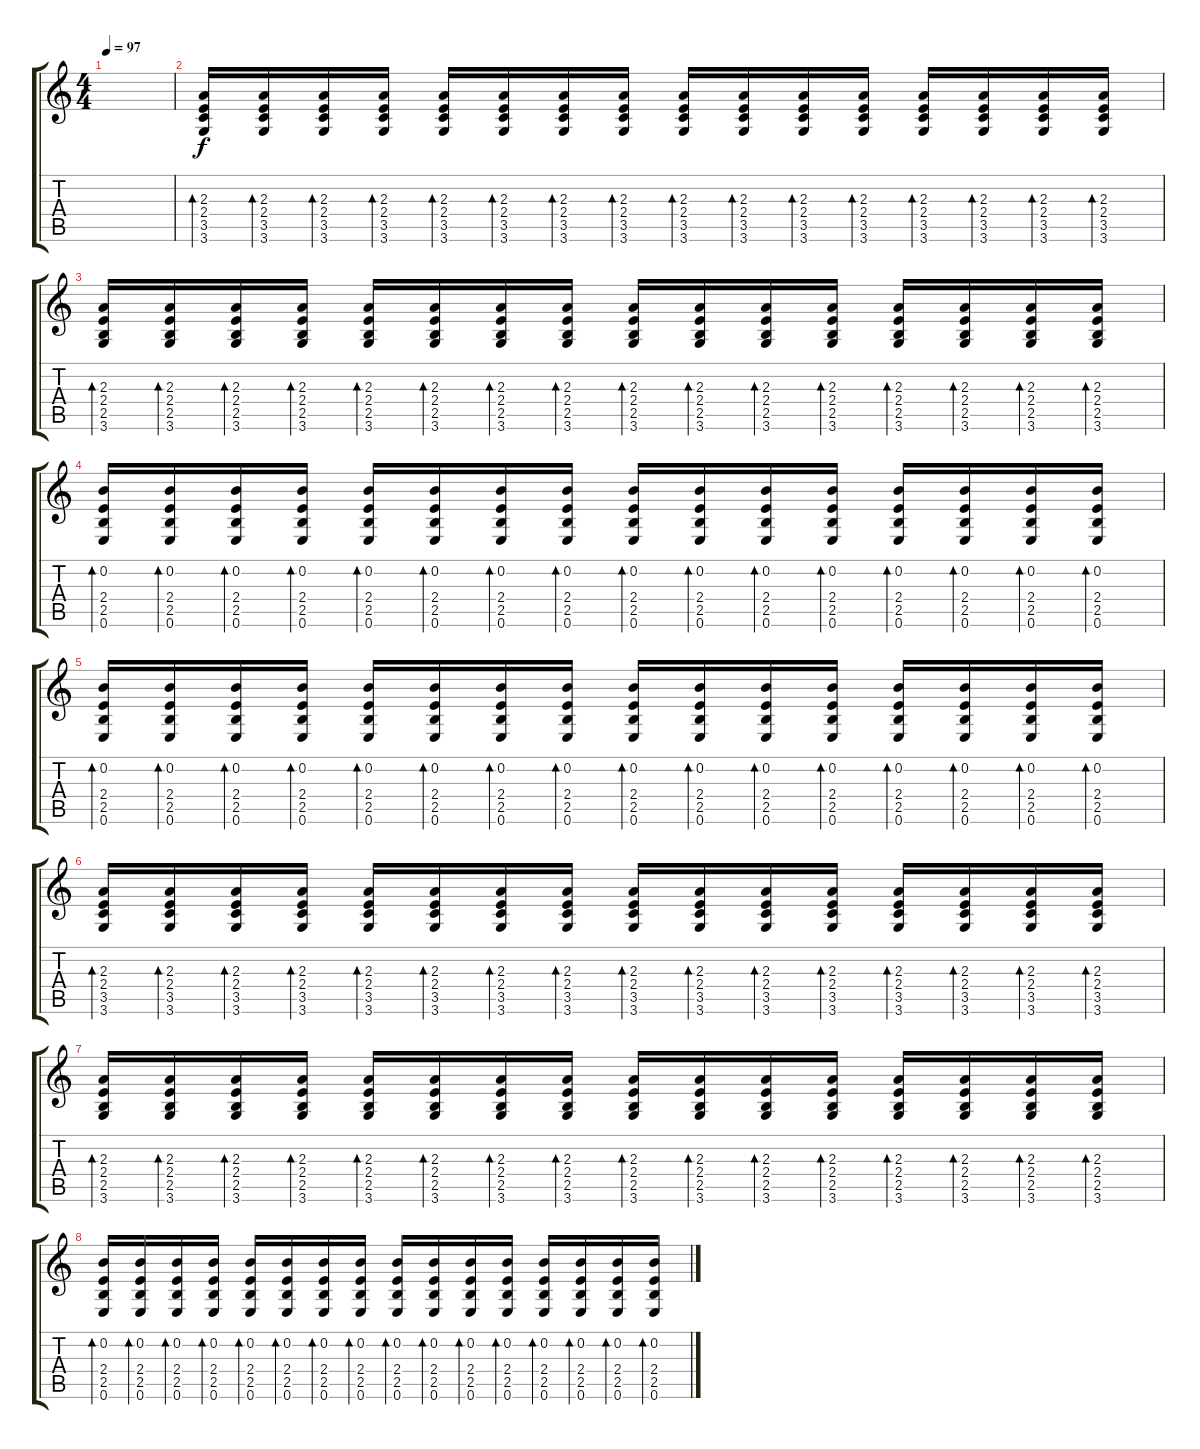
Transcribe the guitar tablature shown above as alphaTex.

\track "" {instrument electricguitarclean}
\staff {score tabs}
\tuning (E4 B3 G3 D3 A2 E2) {hide}
\ts (4 4)
\section ("" "")
\tempo 97
\clef g2
\ks c
|
\section ("" "")
(2.3 2.4 3.5 3.6).16{bd 30} (2.3 2.4 3.5 3.6).16{bd 30} (2.3 2.4 3.5 3.6).16{bd 30} (2.3 2.4 3.5 3.6).16{bd 30} (2.3 2.4 3.5 3.6).16{bd 30} (2.3 2.4 3.5 3.6).16{bd 30} (2.3 2.4 3.5 3.6).16{bd 30} (2.3 2.4 3.5 3.6).16{bd 30} (2.3 2.4 3.5 3.6).16{bd 30} (2.3 2.4 3.5 3.6).16{bd 30} (2.3 2.4 3.5 3.6).16{bd 30} (2.3 2.4 3.5 3.6).16{bd 30} (2.3 2.4 3.5 3.6).16{bd 30} (2.3 2.4 3.5 3.6).16{bd 30} (2.3 2.4 3.5 3.6).16{bd 30} (2.3 2.4 3.5 3.6).16{bd 30} |
(2.3 2.4 2.5 3.6).16{bd 30} (2.3 2.4 2.5 3.6).16{bd 30} (2.3 2.4 2.5 3.6).16{bd 30} (2.3 2.4 2.5 3.6).16{bd 30} (2.3 2.4 2.5 3.6).16{bd 30} (2.3 2.4 2.5 3.6).16{bd 30} (2.3 2.4 2.5 3.6).16{bd 30} (2.3 2.4 2.5 3.6).16{bd 30} (2.3 2.4 2.5 3.6).16{bd 30} (2.3 2.4 2.5 3.6).16{bd 30} (2.3 2.4 2.5 3.6).16{bd 30} (2.3 2.4 2.5 3.6).16{bd 30} (2.3 2.4 2.5 3.6).16{bd 30} (2.3 2.4 2.5 3.6).16{bd 30} (2.3 2.4 2.5 3.6).16{bd 30} (2.3 2.4 2.5 3.6).16{bd 30} |
(0.2 2.4 2.5 0.6).16{bd 30} (0.2 2.4 2.5 0.6).16{bd 30} (0.2 2.4 2.5 0.6).16{bd 30} (0.2 2.4 2.5 0.6).16{bd 30} (0.2 2.4 2.5 0.6).16{bd 30} (0.2 2.4 2.5 0.6).16{bd 30} (0.2 2.4 2.5 0.6).16{bd 30} (0.2 2.4 2.5 0.6).16{bd 30} (0.2 2.4 2.5 0.6).16{bd 30} (0.2 2.4 2.5 0.6).16{bd 30} (0.2 2.4 2.5 0.6).16{bd 30} (0.2 2.4 2.5 0.6).16{bd 30} (0.2 2.4 2.5 0.6).16{bd 30} (0.2 2.4 2.5 0.6).16{bd 30} (0.2 2.4 2.5 0.6).16{bd 30} (0.2 2.4 2.5 0.6).16{bd 30} |
(0.2 2.4 2.5 0.6).16{bd 30} (0.2 2.4 2.5 0.6).16{bd 30} (0.2 2.4 2.5 0.6).16{bd 30} (0.2 2.4 2.5 0.6).16{bd 30} (0.2 2.4 2.5 0.6).16{bd 30} (0.2 2.4 2.5 0.6).16{bd 30} (0.2 2.4 2.5 0.6).16{bd 30} (0.2 2.4 2.5 0.6).16{bd 30} (0.2 2.4 2.5 0.6).16{bd 30} (0.2 2.4 2.5 0.6).16{bd 30} (0.2 2.4 2.5 0.6).16{bd 30} (0.2 2.4 2.5 0.6).16{bd 30} (0.2 2.4 2.5 0.6).16{bd 30} (0.2 2.4 2.5 0.6).16{bd 30} (0.2 2.4 2.5 0.6).16{bd 30} (0.2 2.4 2.5 0.6).16{bd 30} |
\section ("" "")
(2.3 2.4 3.5 3.6).16{bd 30} (2.3 2.4 3.5 3.6).16{bd 30} (2.3 2.4 3.5 3.6).16{bd 30} (2.3 2.4 3.5 3.6).16{bd 30} (2.3 2.4 3.5 3.6).16{bd 30} (2.3 2.4 3.5 3.6).16{bd 30} (2.3 2.4 3.5 3.6).16{bd 30} (2.3 2.4 3.5 3.6).16{bd 30} (2.3 2.4 3.5 3.6).16{bd 30} (2.3 2.4 3.5 3.6).16{bd 30} (2.3 2.4 3.5 3.6).16{bd 30} (2.3 2.4 3.5 3.6).16{bd 30} (2.3 2.4 3.5 3.6).16{bd 30} (2.3 2.4 3.5 3.6).16{bd 30} (2.3 2.4 3.5 3.6).16{bd 30} (2.3 2.4 3.5 3.6).16{bd 30} |
(2.3 2.4 2.5 3.6).16{bd 30} (2.3 2.4 2.5 3.6).16{bd 30} (2.3 2.4 2.5 3.6).16{bd 30} (2.3 2.4 2.5 3.6).16{bd 30} (2.3 2.4 2.5 3.6).16{bd 30} (2.3 2.4 2.5 3.6).16{bd 30} (2.3 2.4 2.5 3.6).16{bd 30} (2.3 2.4 2.5 3.6).16{bd 30} (2.3 2.4 2.5 3.6).16{bd 30} (2.3 2.4 2.5 3.6).16{bd 30} (2.3 2.4 2.5 3.6).16{bd 30} (2.3 2.4 2.5 3.6).16{bd 30} (2.3 2.4 2.5 3.6).16{bd 30} (2.3 2.4 2.5 3.6).16{bd 30} (2.3 2.4 2.5 3.6).16{bd 30} (2.3 2.4 2.5 3.6).16{bd 30} |
(0.2 2.4 2.5 0.6).16{bd 30} (0.2 2.4 2.5 0.6).16{bd 30} (0.2 2.4 2.5 0.6).16{bd 30} (0.2 2.4 2.5 0.6).16{bd 30} (0.2 2.4 2.5 0.6).16{bd 30} (0.2 2.4 2.5 0.6).16{bd 30} (0.2 2.4 2.5 0.6).16{bd 30} (0.2 2.4 2.5 0.6).16{bd 30} (0.2 2.4 2.5 0.6).16{bd 30} (0.2 2.4 2.5 0.6).16{bd 30} (0.2 2.4 2.5 0.6).16{bd 30} (0.2 2.4 2.5 0.6).16{bd 30} (0.2 2.4 2.5 0.6).16{bd 30} (0.2 2.4 2.5 0.6).16{bd 30} (0.2 2.4 2.5 0.6).16{bd 30} (0.2 2.4 2.5 0.6).16{bd 30}
